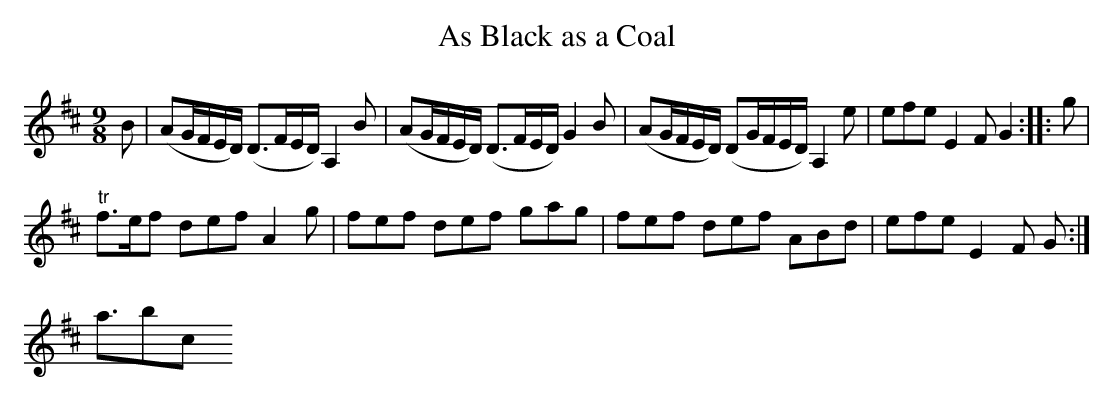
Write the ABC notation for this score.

X:1
T:As Black as a Coal
M:9/8
L:1/8
K:D
B | (AG/F/E/D/) (D>FE/D/) A,2B | (AG/F/E/D/) (D>FE/D/) G2B | (AG/F/E/D/) (DG/F/E/D/) A,2e | efe E2F G2 :: g |
"tr"f>ef def A2g | fef def gag | fef def ABd | efe E2F G2 :|
</abc>
